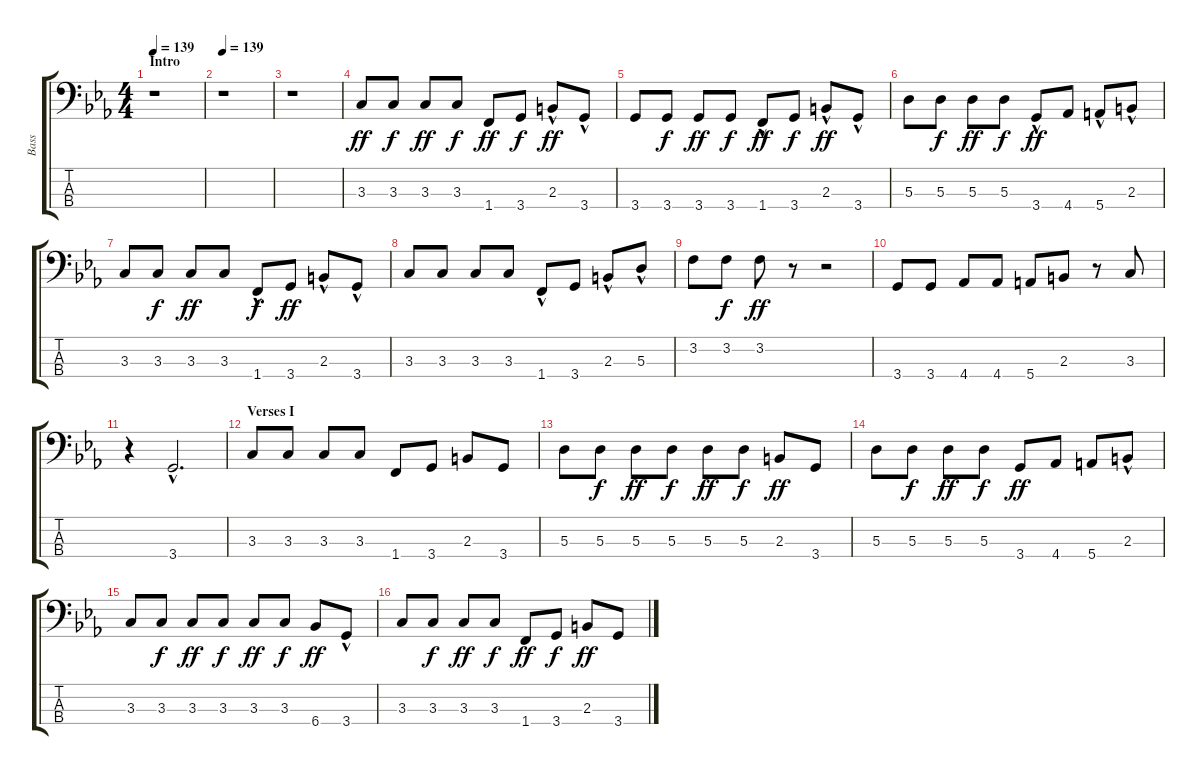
\track ("Bass" "Bass") {instrument slapbass1}
\staff {score tabs}
\tuning (G2 D2 A1 E1) {hide}
\ts (4 4)
\section ("" "Intro")
\tempo 139
\tempo 130
\tempo 139
\clef f4
\ks cminor
r.1{dy ff instrument slapbass1} |
\tempo 139
r.1 |
r.1 |
3.3.8 3.3.8{dy f} 3.3.8{dy ff} 3.3.8{dy f} 1.4.8{dy ff} 3.4.8{dy f} 2.3{hac}.8{dy ff} 3.4{hac}.8 |
3.4.8 3.4.8{dy f} 3.4.8{dy ff} 3.4.8{dy f} 1.4{hac}.8{dy ff} 3.4.8{dy f} 2.3{hac}.8{dy ff} 3.4{hac}.8 |
5.3.8 5.3.8{dy f} 5.3.8{dy ff} 5.3.8{dy f} 3.4{hac}.8{dy ff} 4.4.8 5.4{hac}.8 2.3{hac}.8 |
3.3.8 3.3.8{dy f} 3.3.8{dy ff} 3.3.8 1.4{hac}.8{dy f} 3.4.8{dy ff} 2.3{hac}.8 3.4{hac}.8 |
3.3.8 3.3.8 3.3.8 3.3.8 1.4{hac}.8 3.4.8 2.3{hac}.8 5.3{hac}.8 |
3.2.8 3.2.8{dy f} 3.2.8{dy ff} r.8 r.2 |
3.4.8 3.4.8 4.4.8 4.4.8 5.4.8 2.3.8 r.8 3.3.8 |
r.4 3.4{hac}.2{d} |
\section ("" "Verses I")
3.3.8 3.3.8 3.3.8 3.3.8 1.4.8 3.4.8 2.3.8 3.4.8 |
5.3.8 5.3.8{dy f} 5.3.8{dy ff} 5.3.8{dy f} 5.3.8{dy ff} 5.3.8{dy f} 2.3.8{dy ff} 3.4.8 |
5.3.8 5.3.8{dy f} 5.3.8{dy ff} 5.3.8{dy f} 3.4.8{dy ff} 4.4.8 5.4.8 2.3{hac}.8 |
3.3.8 3.3.8{dy f} 3.3.8{dy ff} 3.3.8{dy f} 3.3.8{dy ff} 3.3.8{dy f} 6.4.8{dy ff} 3.4{hac}.8 |
3.3.8 3.3.8{dy f} 3.3.8{dy ff} 3.3.8{dy f} 1.4.8{dy ff} 3.4.8{dy f} 2.3.8{dy ff} 3.4.8
